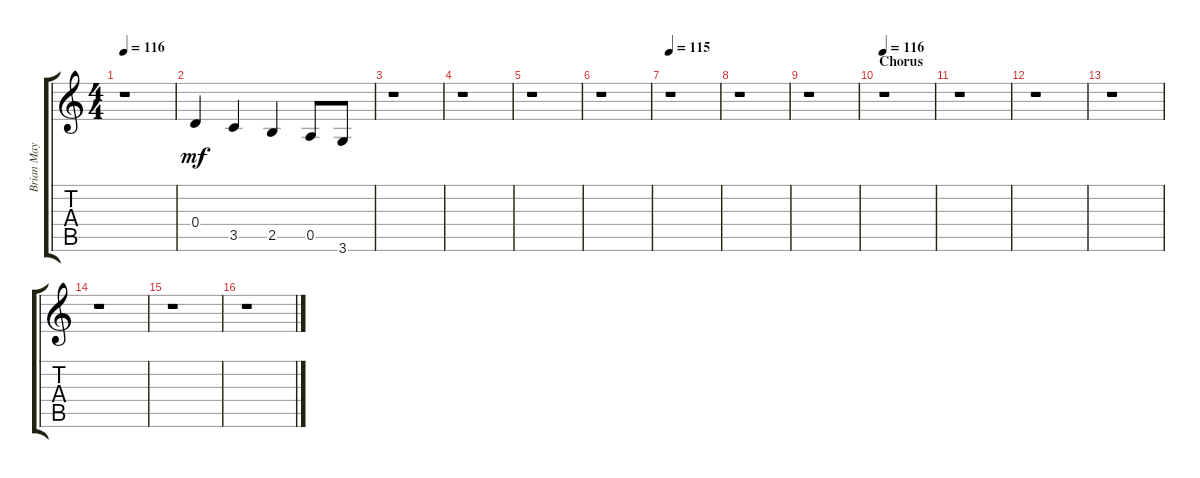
\track ("Brian May" "Brian May") {instrument distortionguitar}
\staff {score tabs}
\tuning (E4 B3 G3 D3 A2 E2) {hide}
\ts (4 4)
\tempo 116
\clef g2
\ks c
r.1{dy mf} |
0.4.4 3.5.4 2.5.4 0.5.8 3.6.8 |
r.1 |
r.1 |
r.1 |
r.1 |
\tempo 115
r.1 |
r.1 |
r.1 |
\section ("" "Chorus")
\tempo 116
r.1 |
r.1 |
r.1 |
r.1 |
r.1 |
r.1 |
r.1
